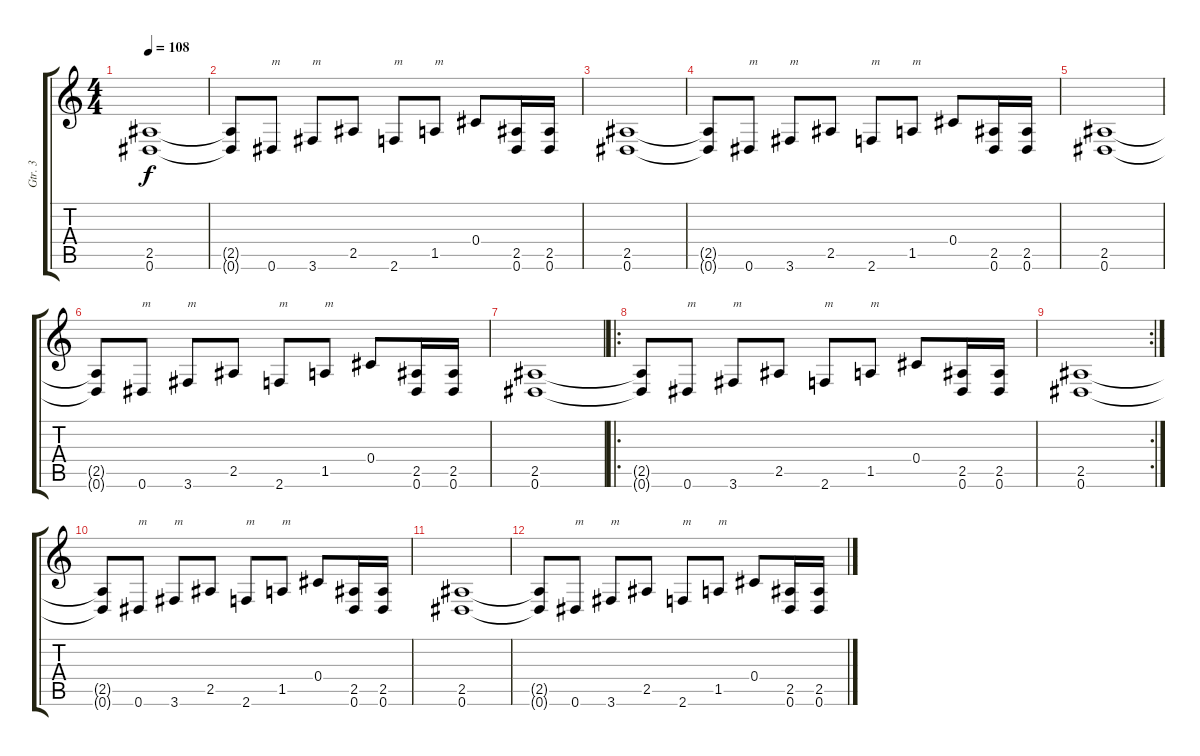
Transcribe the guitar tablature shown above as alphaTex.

\track ("Gtr. 3" "Gtr. 3") {instrument overdrivenguitar}
\staff {score tabs}
\tuning (Eb4 Bb3 Gb3 Db3 Ab2 Eb2) {hide}
\ts (4 4)
\tempo 108
\clef g2
\ks c
(2.5 0.6).1{dy f} |
(2.5{t} 0.6{t}).8 0.6.8{txt "m"} 3.6.8{txt "m"} 2.5.8 2.6.8{txt "m"} 1.5.8{txt "m"} 0.4.8 (2.5 0.6).16 (2.5 0.6).16 |
(2.5 0.6).1 |
(2.5{t} 0.6{t}).8 0.6.8{txt "m"} 3.6.8{txt "m"} 2.5.8 2.6.8{txt "m"} 1.5.8{txt "m"} 0.4.8 (2.5 0.6).16 (2.5 0.6).16 |
(2.5 0.6).1 |
(2.5{t} 0.6{t}).8 0.6.8{txt "m"} 3.6.8{txt "m"} 2.5.8 2.6.8{txt "m"} 1.5.8{txt "m"} 0.4.8 (2.5 0.6).16 (2.5 0.6).16 |
(2.5 0.6).1 |
\ro
(2.5{t} 0.6{t}).8 0.6.8{txt "m"} 3.6.8{txt "m"} 2.5.8 2.6.8{txt "m"} 1.5.8{txt "m"} 0.4.8 (2.5 0.6).16 (2.5 0.6).16 |
\rc 2
(2.5 0.6).1 |
(2.5{t} 0.6{t}).8 0.6.8{txt "m"} 3.6.8{txt "m"} 2.5.8 2.6.8{txt "m"} 1.5.8{txt "m"} 0.4.8 (2.5 0.6).16 (2.5 0.6).16 |
(2.5 0.6).1 |
(2.5{t} 0.6{t}).8 0.6.8{txt "m"} 3.6.8{txt "m"} 2.5.8 2.6.8{txt "m"} 1.5.8{txt "m"} 0.4.8 (2.5 0.6).16 (2.5 0.6).16
